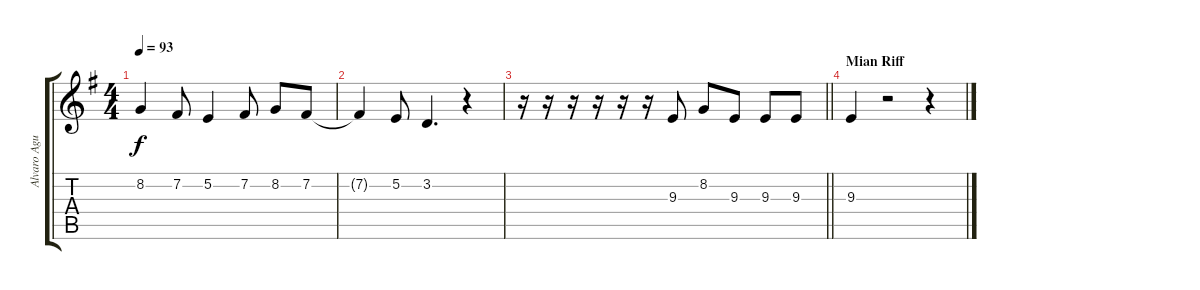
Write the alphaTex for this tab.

\track ("Alvaro Aguilar" "Alvaro Agu") {instrument tenorsax}
\staff {score tabs}
\tuning (E4 B3 G3 D3 A2 E2) {hide}
\ts (4 4)
\tempo 93
\clef g2
\ks eminor
8.2.4{dy f} 7.2.8 5.2.4 7.2.8 8.2.8 7.2.8 |
7.2{t}.4 5.2.8 3.2.4{d} r.4 |
\barLineRight lightlight
r.16 r.16 r.16 r.16 r.16 r.16 9.3.8 8.2.8 9.3.8 9.3.8 9.3.8 |
\section ("" "Mian Riff")
9.3.4 r.2 r.4
